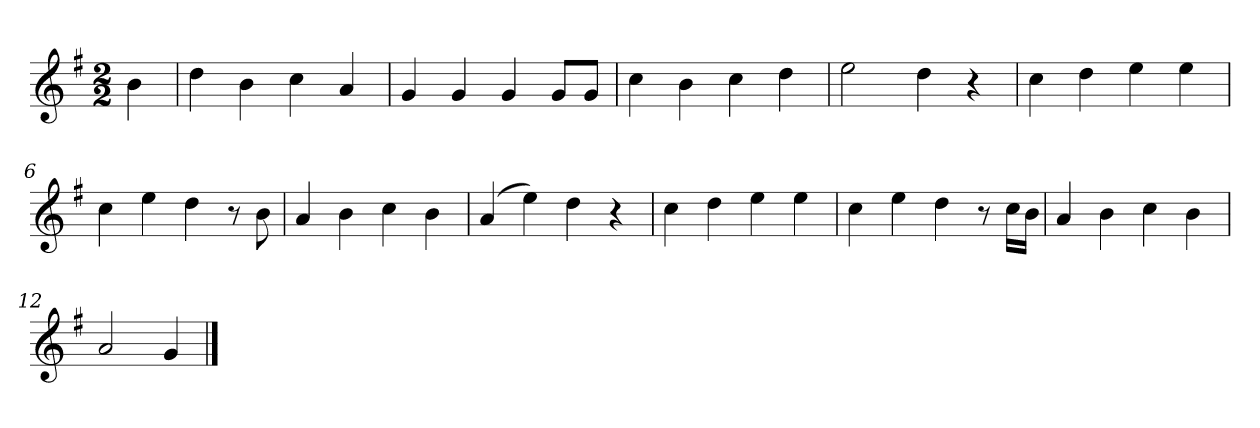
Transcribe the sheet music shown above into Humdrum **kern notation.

**kern
*part1
*staff1
*k[f#]
*M2/2
*MM120
=
4b
=1
4dd
4b
4cc
4a
=2
4g
4g
4g
8gL
8gJ
=3
4cc
4b
4cc
4dd
=4
2ee
4dd
4r
=5
4cc
4dd
4ee
4ee
=6
4cc
4ee
4dd
8r
8b
=7
4a
4b
4cc
4b
=8
(4a
4ee)
4dd
4r
=9
4cc
4dd
4ee
4ee
=10
4cc
4ee
4dd
8r
16ccLL
16bJJ
=11
4a
4b
4cc
4b
=12
2a
4g
==
*-
